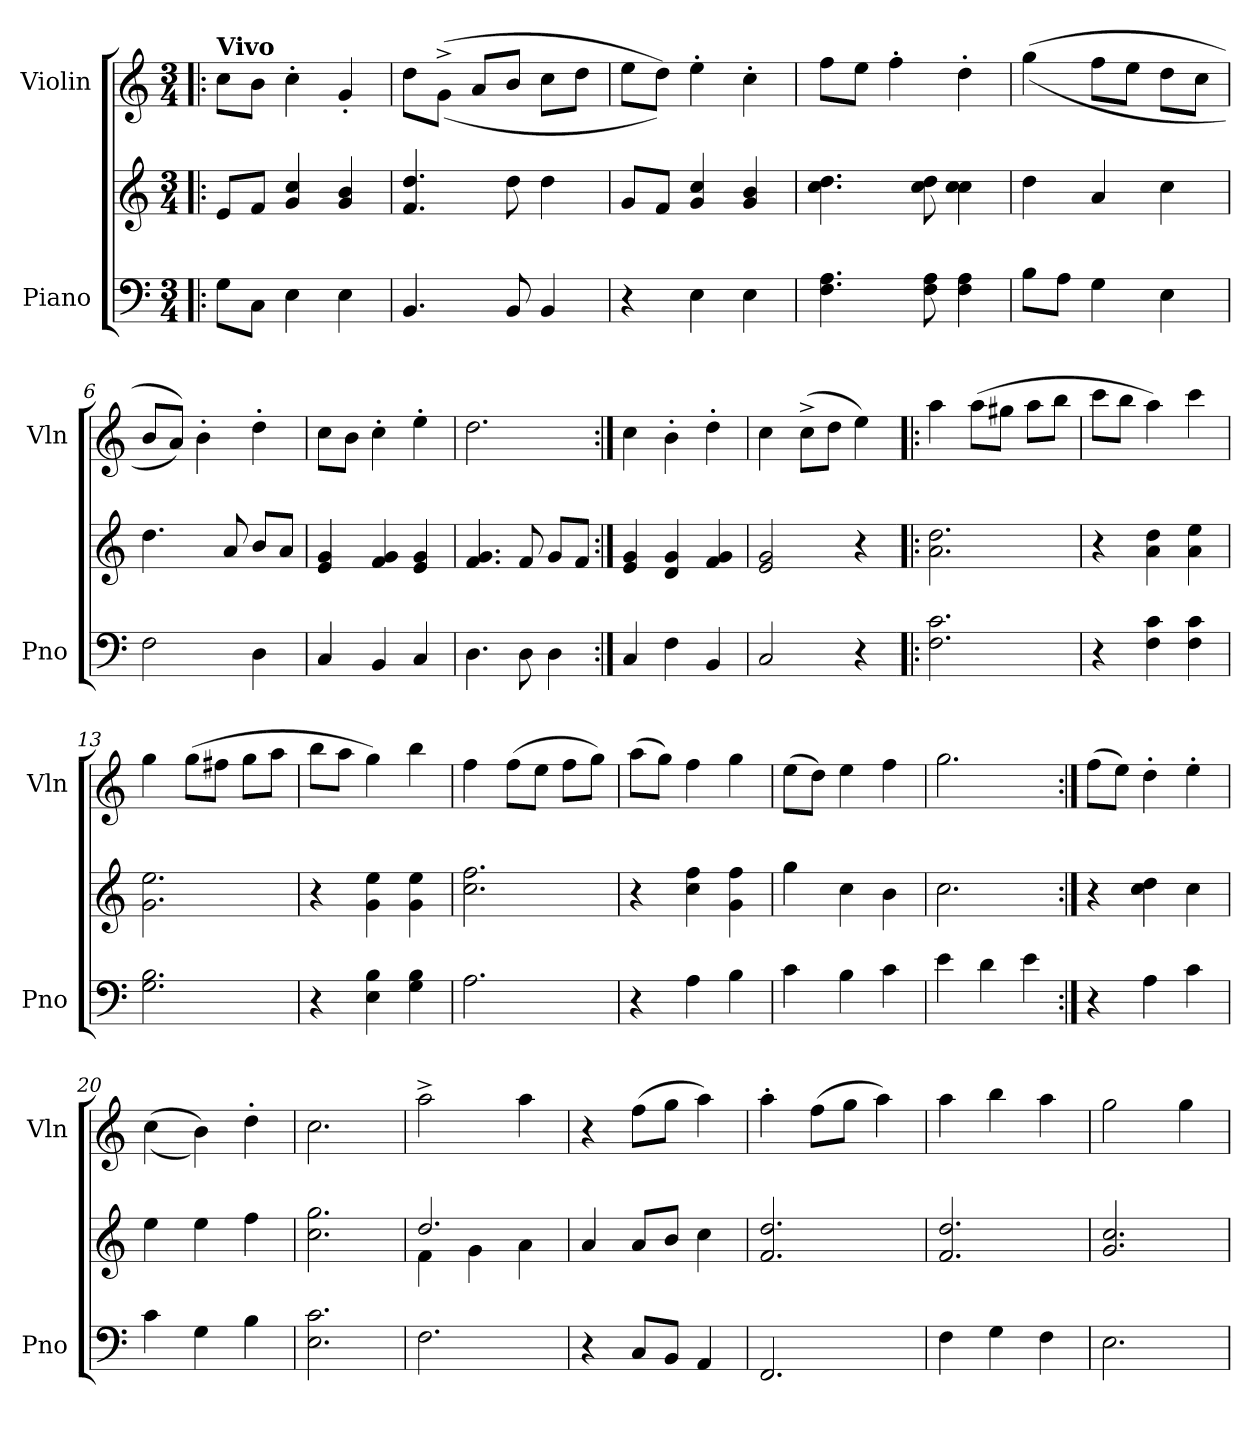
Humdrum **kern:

**kern	**kern	**kern
*part2	*part2	*part1
*staff3	*staff2	*staff1
*I"Piano	*	*I"Violin
*I'Pno	*	*I'Vln
*clefF4	*clefG2	*clefG2
*k[]	*k[]	*k[]
*M3/4	*M3/4	*M3/4
=1!|:	=1!|:	=1!|:
!	!	!LO:TX:a:B:t=Vivo
8G\L	8e/L	8cc\L
8C\J	8f/J	8b\J
4E\	4g/ 4cc/	4cc'\
4E\	4g/ 4b/	4g'/
=2	=2	=2
4.BB/	4.f/ 4.dd/	8dd\L
.	.	(>(>8g^\J
.	.	8a/L
8BB/	8dd\	8b/J
4BB/	4dd\	8cc\L
.	.	8dd\J
=3	=3	=3
4r	8g/L	8ee\L
.	8f/J	8dd\J))
4E\	4g/ 4cc/	4ee'\
4E\	4g/ 4b/	4cc'\
=4	=4	=4
4.F\ 4.A\	4.cc\ 4.dd\	8ff\L
.	.	8ee\J
.	.	4ff'\
8F\ 8A\	8cc\ 8dd\	.
4F\ 4A\	4cc\ 4cc\	4dd'\
!!LO:LB:g=z
=5	=5	=5
8B\L	4dd\	(>(>4gg\
8A\J	.	.
4G\	4a/	8ff\L
.	.	8ee\J
4E\	4cc\	8dd\L
.	.	8cc\J
=6	=6	=6
2F\	4.dd\	8b/L
.	.	8a/J))
.	.	4b'\
.	8a/	.
4D\	8b/L	4dd'\
.	8a/J	.
=7	=7	=7
4C/	4e/ 4g/	8cc\L
.	.	8b\J
4BB/	4f/ 4g/	4cc'\
4C/	4e/ 4g/	4ee'\
=8	=8	=8
4.D\	4.f/ 4.g/	2.dd\
8D\	8f/	.
4D\	8g/L	.
.	8f/J	.
=9:|!	=9:|!	=9:|!
4C/	4e/ 4g/	4cc\
4F\	4d/ 4g/	4b'\
4BB/	4f/ 4g/	4dd'\
=10	=10	=10
2C/	2e/ 2g/	4cc\
.	.	(>8cc^\L
.	.	8dd\J
4r	4r	4ee\)
!!LO:LB:g=z
=11!|:	=11!|:	=11!|:
2.F\ 2.c\	2.a\ 2.dd\	4aa\
.	.	(>8aa\L
.	.	8gg#X\J
.	.	8aa\L
.	.	8bb\J
=12	=12	=12
4r	4r	8ccc\L
.	.	8bb\J
4F\ 4c\	4a\ 4dd\	4aa\)
4F\ 4c\	4a\ 4ee\	4ccc\
=13	=13	=13
2.G\ 2.B\	2.g\ 2.ee\	4gg\
.	.	(>8gg\L
.	.	8ff#X\J
.	.	8gg\L
.	.	8aa\J
=14	=14	=14
4r	4r	8bb\L
.	.	8aa\J
4E\ 4B\	4g\ 4ee\	4gg\)
4G\ 4B\	4g\ 4ee\	4bb\
!!LO:LB:g=z
=15	=15	=15
2.A\	2.cc\ 2.ff\	4ff\
.	.	(>8ff\L
.	.	8ee\J
.	.	8ff\L
.	.	8gg\J)
=16	=16	=16
4r	4r	(>8aa\L
.	.	8gg\J)
4A\	4cc\ 4ff\	4ff\
4B\	4g\ 4ff\	4gg\
=17	=17	=17
4c\	4gg\	(>8ee\L
.	.	8dd\J)
4B\	4cc\	4ee\
4c\	4b\	4ff\
=18	=18	=18
4e\	2.cc\	2.gg\
4d\	.	.
4e\	.	.
=19:|!	=19:|!	=19:|!
4r	4r	(>8ff\L
.	.	8ee\J)
4A\	4cc\ 4dd\	4dd'\
4c\	4cc\	4ee'\
=20	=20	=20
4c\	4ee\	(>(>4cc\
4G\	4ee\	4b\))
4B\	4ff\	4dd'\
=21	=21	=21
2.E\ 2.c\	2.cc\ 2.gg\	2.cc\
!!LO:PB:g=z
=22	=22	=22
*	*^	*
2.F\	2.dd/	4f\	2aa^\
.	.	4g\	.
.	.	4a\	4aa\
*	*v	*v	*
=23	=23	=23
4r	4a/	4r
8C/L	8a/L	(>8ff\L
8BB/J	8b/J	8gg\J
4AA/	4cc\	4aa\)
=24	=24	=24
2.FF/	2.f/ 2.dd/	4aa'\
.	.	(>8ff\L
.	.	8gg\J
.	.	4aa\)
=25	=25	=25
4F\	2.f/ 2.dd/	4aa\
4G\	.	4bb\
4F\	.	4aa\
=26	=26	=26
2.E\	2.g/ 2.cc/	2gg\
.	.	4gg\
=	=	=
*-	*-	*-
